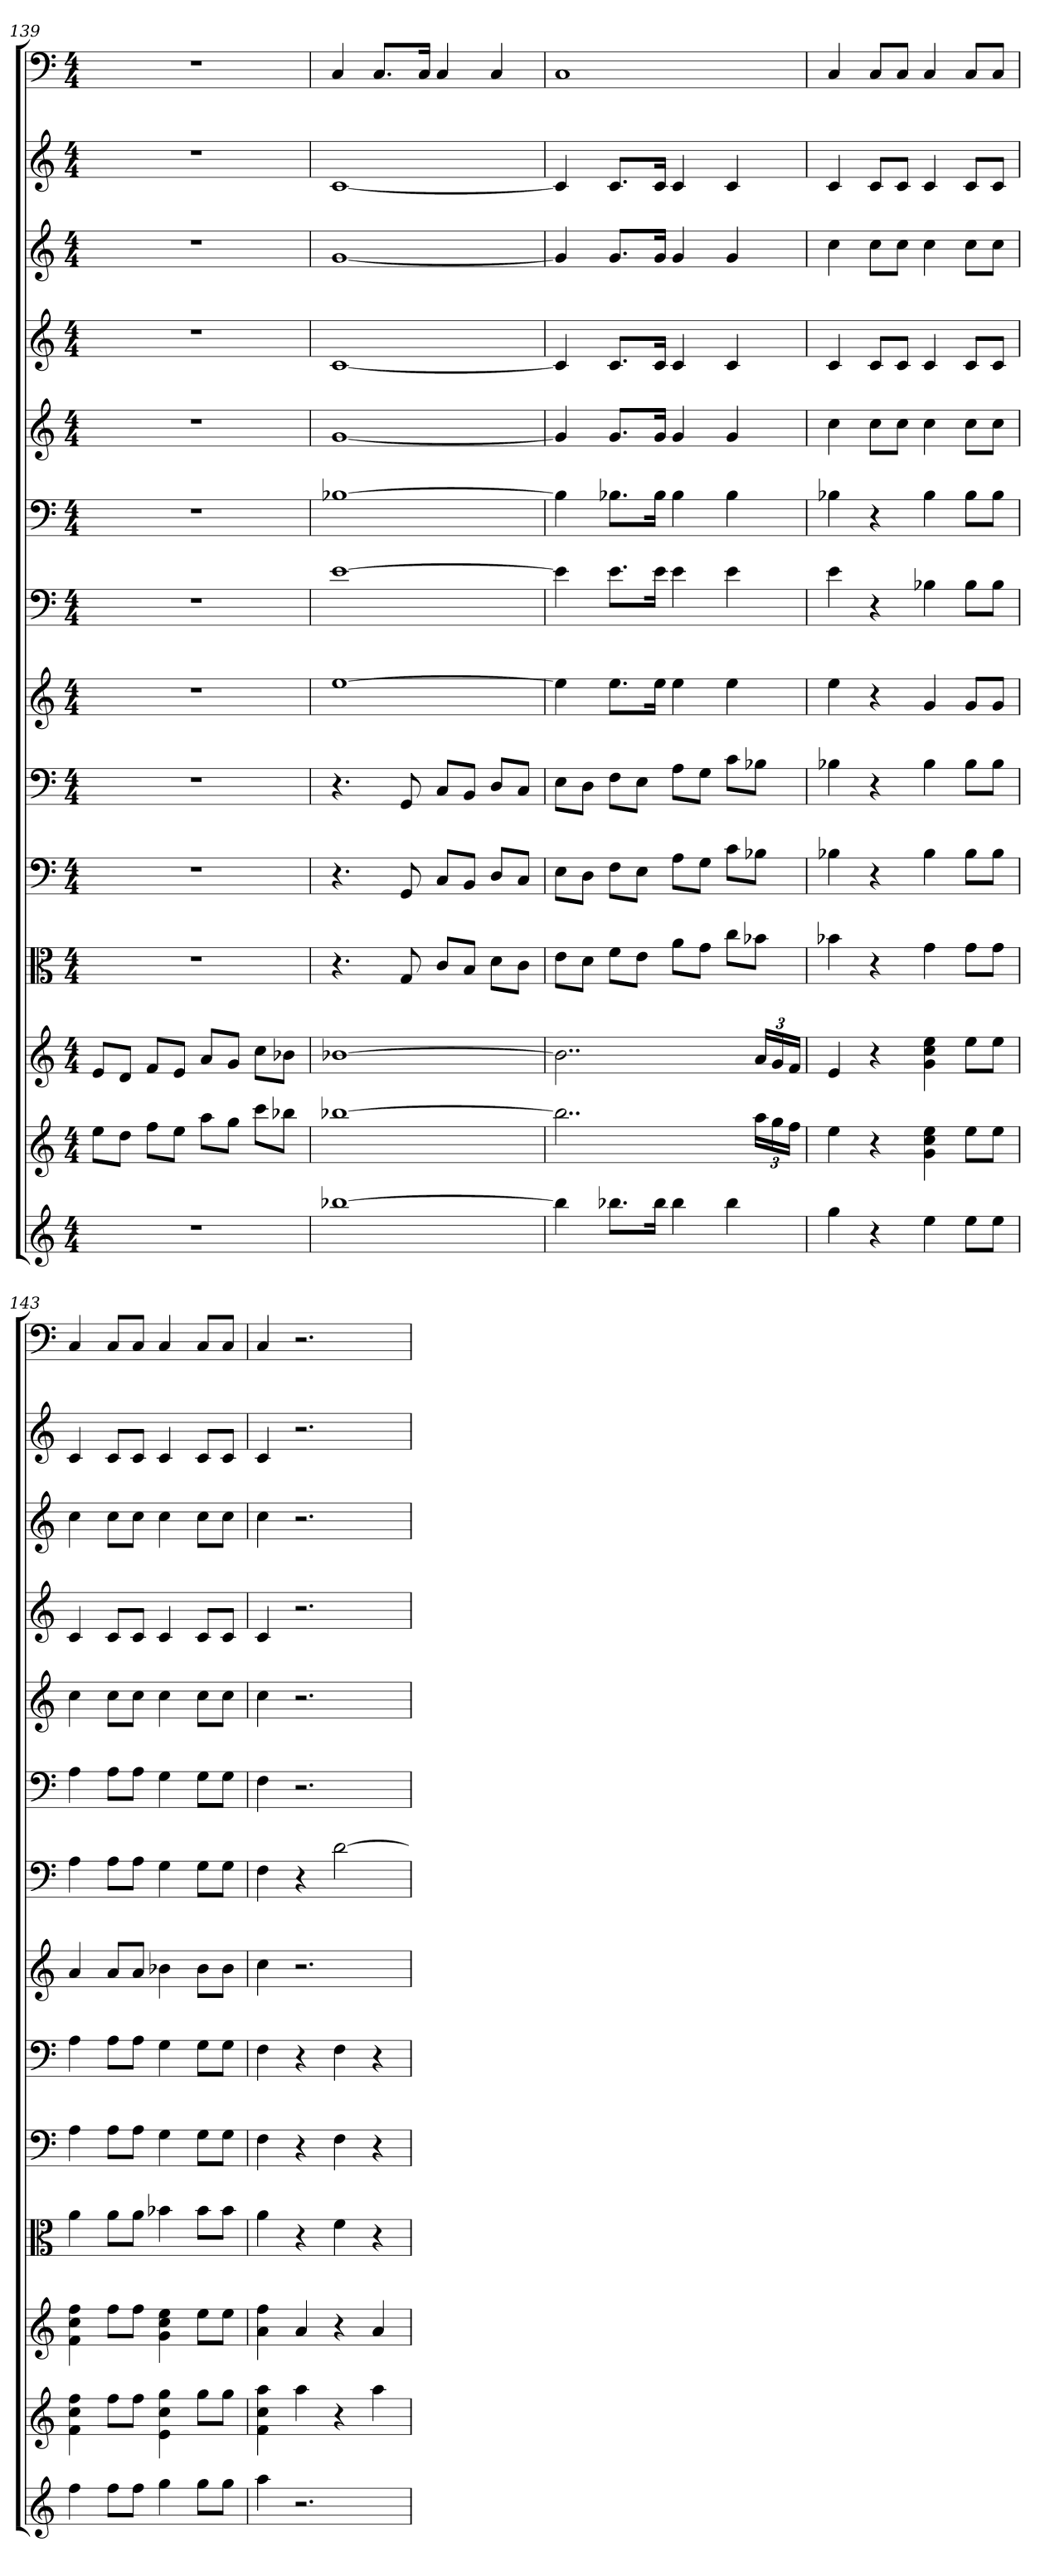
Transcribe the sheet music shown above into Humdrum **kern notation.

**kern	**kern	**kern	**kern	**kern	**kern	**kern	**kern	**kern	**kern	**kern	**kern	**kern	**kern
*part14	*part13	*part12	*part11	*part10	*part9	*part8	*part7	*part6	*part5	*part4	*part3	*part2	*part1
*staff14	*staff13	*staff12	*staff11	*staff10	*staff9	*staff8	*staff7	*staff6	*staff5	*staff4	*staff3	*staff2	*staff1
*	*	*	*clefC3	*clefF4	*clefF4	*	*clefF4	*clefF4	*	*	*	*	*clefF4
*k[]	*k[]	*k[]	*k[]	*k[]	*k[]	*k[]	*k[]	*k[]	*k[]	*k[]	*k[]	*k[]	*k[]
*C:	*C:	*C:	*C:	*C:	*C:	*C:	*C:	*C:	*C:	*C:	*C:	*C:	*C:
*M4/4	*M4/4	*M4/4	*M4/4	*M4/4	*M4/4	*M4/4	*M4/4	*M4/4	*M4/4	*M4/4	*M4/4	*M4/4	*M4/4
=139	=139	=139	=139	=139	=139	=139	=139	=139	=139	=139	=139	=139	=139
1r	8eeL	8eL	1r	1r	1r	1r	1r	1r	1r	1r	1r	1r	1r
.	8ddJ	8dJ	.	.	.	.	.	.	.	.	.	.	.
.	8ffL	8fL	.	.	.	.	.	.	.	.	.	.	.
.	8eeJ	8eJ	.	.	.	.	.	.	.	.	.	.	.
.	8aaL	8aL	.	.	.	.	.	.	.	.	.	.	.
.	8ggJ	8gJ	.	.	.	.	.	.	.	.	.	.	.
.	8cccL	8ccL	.	.	.	.	.	.	.	.	.	.	.
.	8bb-XJ	8b-XJ	.	.	.	.	.	.	.	.	.	.	.
=140	=140	=140	=140	=140	=140	=140	=140	=140	=140	=140	=140	=140	=140
[1bb-X	[1bb-X	[1b-X	4.r	4.r	4.r	[1ee	[1e	[1B-X	[1g	[1c	[1g	[1c	4C
.	.	.	.	.	.	.	.	.	.	.	.	.	8.C/L
.	.	.	8G	8GG	8GG	.	.	.	.	.	.	.	.
.	.	.	.	.	.	.	.	.	.	.	.	.	16C/Jk
.	.	.	8c/L	8C/L	8C/L	.	.	.	.	.	.	.	4C
.	.	.	8B/J	8BB/J	8BB/J	.	.	.	.	.	.	.	.
.	.	.	8d\L	8D/L	8D/L	.	.	.	.	.	.	.	4C
.	.	.	8c\J	8C/J	8C/J	.	.	.	.	.	.	.	.
=141	=141	=141	=141	=141	=141	=141	=141	=141	=141	=141	=141	=141	=141
4bb-]	2..bb-]	2..b-]	8e\L	8E\L	8E\L	4ee]	4e]	4B-]	4g]	4c]	4g]	4c]	1C
.	.	.	8d\J	8D\J	8D\J	.	.	.	.	.	.	.	.
8.bb-XL	.	.	8f\L	8F\L	8F\L	8.eeL	8.e\L	8.B-X\L	8.gL	8.cL	8.gL	8.cL	.
.	.	.	8e\J	8E\J	8E\J	.	.	.	.	.	.	.	.
16bb-Jk	.	.	.	.	.	16eeJk	16e\Jk	16B-\Jk	16gJk	16cJk	16gJk	16cJk	.
4bb-	.	.	8a\L	8A\L	8A\L	4ee	4e	4B-	4g	4c	4g	4c	.
.	.	.	8g\J	8G\J	8G\J	.	.	.	.	.	.	.	.
4bb-	.	.	8cc\L	8c\L	8c\L	4ee	4e	4B-	4g	4c	4g	4c	.
.	24aaLL	24aLL	8b-X\J	8B-X\J	8B-X\J	.	.	.	.	.	.	.	.
.	24gg	24g	.	.	.	.	.	.	.	.	.	.	.
.	24ffJJ	24fJJ	.	.	.	.	.	.	.	.	.	.	.
=142	=142	=142	=142	=142	=142	=142	=142	=142	=142	=142	=142	=142	=142
4gg	4ee	4e	4b-X	4B-X	4B-X	4ee	4e	4B-X	4cc	4c	4cc	4c	4C
4r	4r	4r	4r	4r	4r	4r	4r	4r	8ccL	8cL	8ccL	8cL	8C/L
.	.	.	.	.	.	.	.	.	8ccJ	8cJ	8ccJ	8cJ	8C/J
4ee	4g 4cc 4ee	4g 4cc 4ee	4g	4B-	4B-	4g	4B-X	4B-	4cc	4c	4cc	4c	4C
8eeL	8eeL	8eeL	8g\L	8B-\L	8B-\L	8gL	8B-\L	8B-\L	8ccL	8cL	8ccL	8cL	8C/L
8eeJ	8eeJ	8eeJ	8g\J	8B-\J	8B-\J	8gJ	8B-\J	8B-\J	8ccJ	8cJ	8ccJ	8cJ	8C/J
=143	=143	=143	=143	=143	=143	=143	=143	=143	=143	=143	=143	=143	=143
4ff	4f 4cc 4ff	4f 4cc 4ff	4a	4A	4A	4a	4A	4A	4cc	4c	4cc	4c	4C
8ffL	8ffL	8ffL	8a\L	8A\L	8A\L	8aL	8A\L	8A\L	8ccL	8cL	8ccL	8cL	8C/L
8ffJ	8ffJ	8ffJ	8a\J	8A\J	8A\J	8aJ	8A\J	8A\J	8ccJ	8cJ	8ccJ	8cJ	8C/J
4gg	4e 4cc 4gg	4g 4cc 4ee	4b-X	4G	4G	4b-X	4G	4G	4cc	4c	4cc	4c	4C
8ggL	8ggL	8eeL	8b-\L	8G\L	8G\L	8b-L	8G\L	8G\L	8ccL	8cL	8ccL	8cL	8C/L
8ggJ	8ggJ	8eeJ	8b-\J	8G\J	8G\J	8b-J	8G\J	8G\J	8ccJ	8cJ	8ccJ	8cJ	8C/J
=144	=144	=144	=144	=144	=144	=144	=144	=144	=144	=144	=144	=144	=144
4aa	4f 4cc 4aa	4a 4ff	4a	4F	4F	4cc	4F	4F	4cc	4c	4cc	4c	4C
2.r	4aa	4a	4r	4r	4r	2.r	4r	2.r	2.r	2.r	2.r	2.r	2.r
.	4r	4r	4f	4F	4F	.	[2d	.	.	.	.	.	.
.	4aa	4a	4r	4r	4r	.	.	.	.	.	.	.	.
=	=	=	=	=	=	=	=	=	=	=	=	=	=
*-	*-	*-	*-	*-	*-	*-	*-	*-	*-	*-	*-	*-	*-
